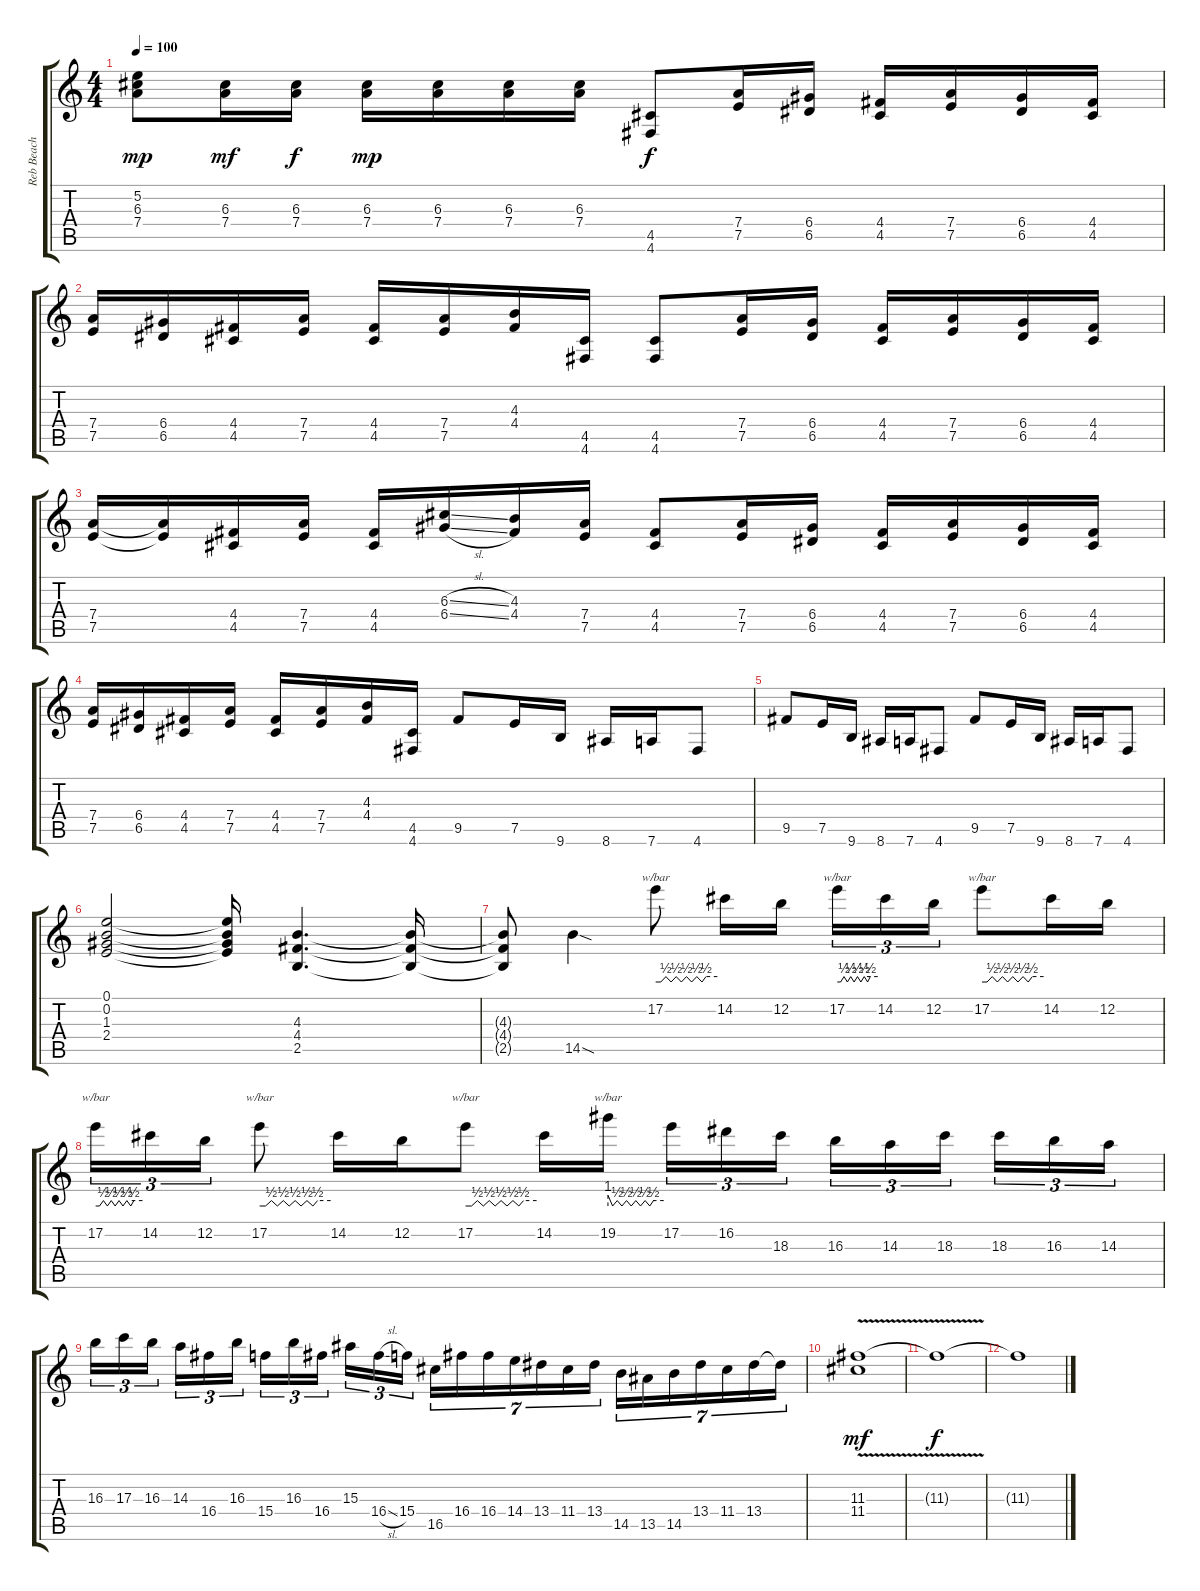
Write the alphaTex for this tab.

\track ("Reb Beach" "Reb Beach") {instrument distortionguitar}
\staff {score tabs}
\tuning (E4 B3 G3 D3 A2 D2) {hide}
\ts (4 4)
\tempo 100
\clef g2
\ks c
(5.2 6.3 7.4).8{dy mp} (6.3 7.4).16{dy mf} (6.3 7.4).16{dy f} (6.3 7.4).16{dy mp} (6.3 7.4).16 (6.3 7.4).16 (6.3 7.4).16 (4.5 4.6).8{dy f} (7.4 7.5).16 (6.4 6.5).16 (4.4 4.5).16 (7.4 7.5).16 (6.4 6.5).16 (4.4 4.5).16 |
(7.4 7.5).16 (6.4 6.5).16 (4.4 4.5).16 (7.4 7.5).16 (4.4 4.5).16 (7.4 7.5).16 (4.3 4.4).16 (4.5 4.6).16 (4.5 4.6).8 (7.4 7.5).16 (6.4 6.5).16 (4.4 4.5).16 (7.4 7.5).16 (6.4 6.5).16 (4.4 4.5).16 |
(7.4 7.5).16 (7.4{t} 7.5{t}).16 (4.4 4.5).16 (7.4 7.5).16 (4.4 4.5).16 (6.3{sl} 6.4{sl}).16 (4.3 4.4).16 (7.4 7.5).16 (4.4 4.5).8 (7.4 7.5).16 (6.4 6.5).16 (4.4 4.5).16 (7.4 7.5).16 (6.4 6.5).16 (4.4 4.5).16 |
(7.4 7.5).16 (6.4 6.5).16 (4.4 4.5).16 (7.4 7.5).16 (4.4 4.5).16 (7.4 7.5).16 (4.3 4.4).16 (4.5 4.6).16 9.5.8 7.5.16 9.6.16 8.6.16 7.6.16 4.6.8 |
9.5.8 7.5.16 9.6.16 8.6.16 7.6.16 4.6.8 9.5.8 7.5.16 9.6.16 8.6.16 7.6.16 4.6.8 |
(0.1 0.2 1.3 2.4).2 (0.1{t} 0.2{t} 1.3{t} 2.4{t}).16 (4.3 4.4 2.5).4{d} (4.3{t} 4.4{t} 2.5{t}).16 |
(4.3{t} 4.4{t} 2.5{t}).8 14.5{sod}.4 17.2.8{tbe (custom default 0 0 5 0 10 2 15 0 20 2 25 0 30 2 35 0 40 2 45 0 49 2 60 2) balance 4} 14.2.16 12.2.16{beam splitsecondary} 17.2.16{tu (3 2) tbe (custom default 0 0 5 0 10 2 15 0 20 2 25 0 30 2 35 0 40 2 45 0 49 2 60 2)} 14.2.16{tu (3 2)} 12.2.16{tu (3 2)} 17.2.8{tbe (custom default 0 0 5 0 10 2 15 0 20 2 25 0 30 2 35 0 40 2 45 0 49 2 60 2)} 14.2.16 12.2.16 |
17.2.16{tu (3 2) tbe (custom default 0 0 5 0 10 2 15 0 20 2 25 0 30 2 35 0 40 2 45 0 49 2 60 2)} 14.2.16{tu (3 2)} 12.2.16{tu (3 2)} 17.2.8{tbe (custom default 0 0 5 0 10 2 15 0 20 2 25 0 30 2 35 0 40 2 45 0 49 2 60 2)} 14.2.16 12.2.16 17.2.8{tbe (custom default 0 0 5 0 10 2 15 0 20 2 25 0 30 2 35 0 40 2 45 0 49 2 60 2)} 14.2.16 19.2.16{tbe (custom default 0 4 5 0 10 2 15 0 20 2 25 0 30 2 35 0 40 2 45 0 49 2 60 2) beam splitsecondary} 17.2.16{tu (3 2)} 16.2.16{tu (3 2)} 18.3.16{tu (3 2)} 16.3.16{tu (3 2)} 14.3.16{tu (3 2)} 18.3.16{tu (3 2) beam splitsecondary} 18.3.16{tu (3 2)} 16.3.16{tu (3 2)} 14.3.16{tu (3 2)} |
16.3.16{tu (3 2)} 17.3.16{tu (3 2)} 16.3.16{tu (3 2) beam splitsecondary} 14.3.16{tu (3 2)} 16.4.16{tu (3 2)} 16.3.16{tu (3 2)} 15.4.16{tu (3 2)} 16.3.16{tu (3 2)} 16.4.16{tu (3 2) beam splitsecondary} 15.3.16{tu (3 2)} 16.4{sl}.16{tu (3 2)} 15.4.16{tu (3 2)} 16.5.16{tu (7 4)} 16.4.16{tu (7 4)} 16.4.16{tu (7 4)} 14.4.16{tu (7 4)} 13.4.16{tu (7 4)} 11.4.16{tu (7 4)} 13.4.16{tu (7 4)} 14.5.16{tu (7 4)} 13.5.16{tu (7 4)} 14.5.16{tu (7 4)} 13.4.16{tu (7 4)} 11.4.16{tu (7 4)} 13.4.16{tu (7 4)} 13.4{t}.16{tu (7 4)} |
(11.3{v} 11.4).1{dy mf} |
11.3{t}.1{dy f volume 5} |
11.3{t}.1
